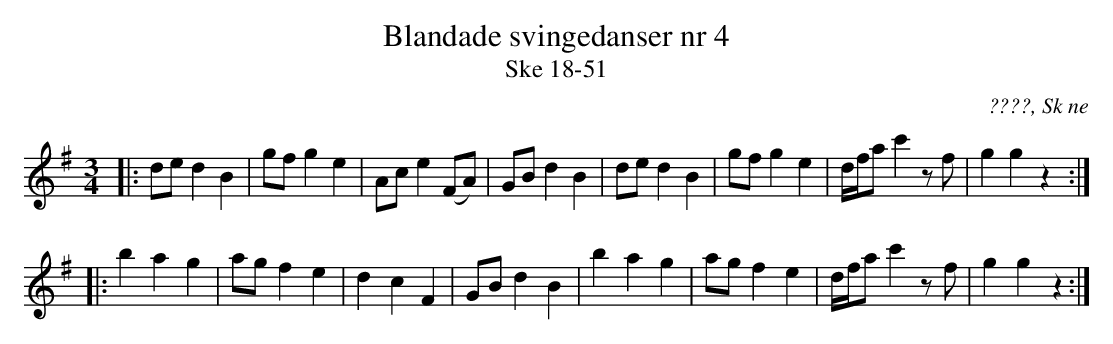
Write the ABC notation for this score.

X:1
T:Blandade svingedanser nr 4
T:Ske 18-51
O:????, Sk ne
M:3/4
L:1/8
Q:108
K:G
|: de d2 B2 | gf g2 e2 | Ac e2 (FA) | GB d2 B2 | de d2 B2 | gf g2 e2 | d/f/a c'2 zf | g2 g2 z2 :|
|: b2 a2 g2 | ag f2 e2 | d2 c2 F2 | GB d2 B2 | b2 a2 g2 | ag f2 e2 | d/f/a c'2 zf | g2 g2 z2 :|
